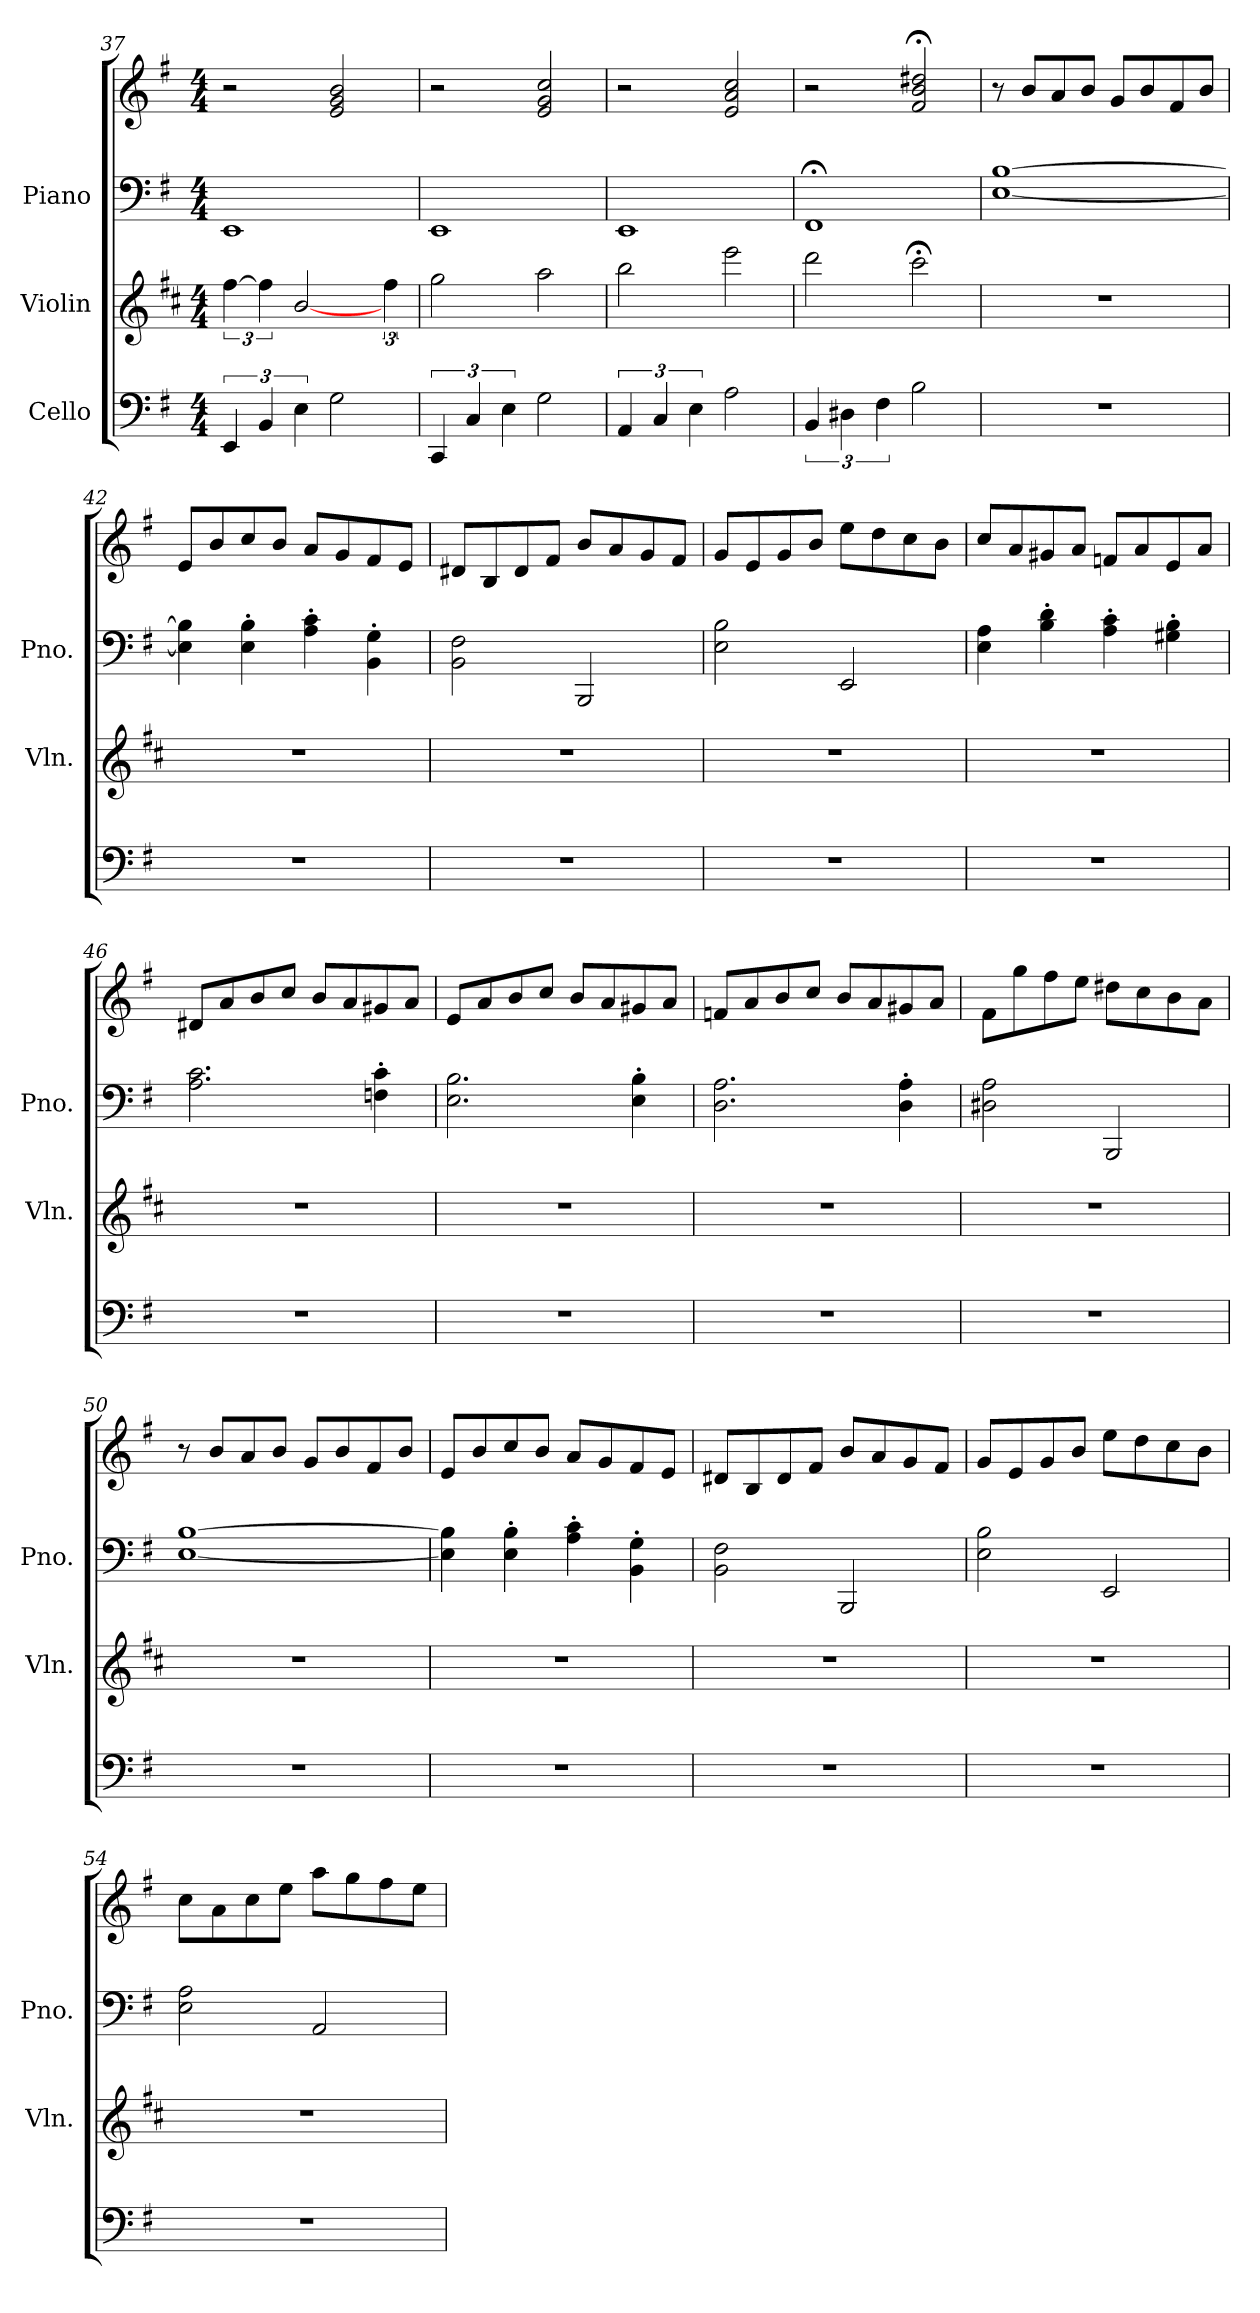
**kern	**kern	**kern	**kern
*part3	*part2	*part1	*part1
*staff4	*staff3	*staff2	*staff1
*I"Cello	*I"Violin	*I"Piano	*
*	*I'Vln.	*I'Pno.	*
*clefF4	*clefG2	*clefF4	*clefG2
*	*ITrd4c7	*	*
*k[f#]	*k[f#]	*k[f#]	*k[f#]
*e:	*e:	*e:	*e:
*M4/4	*M4/4	*M4/4	*M4/4
=37	=37	=37	=37
6EE/	[6b\	1EE	2r
6BB/	6b\]	.	.
6E\	[2e/	.	.
2G\	.	.	2e/ 2g/ 2b/
.	6b\	.	.
=38	=38	=38	=38
6CC/	2cc\	1EE	2r
6C/	.	.	.
6E\	.	.	.
2G\	2dd\	.	2e/ 2g/ 2cc/
!!LO:PB:g=z
=39	=39	=39	=39
6AA/	2ee\	1EE	2r
6C/	.	.	.
6E\	.	.	.
2A\	2aa\	.	2e/ 2a/ 2cc/
=40	=40	=40	=40
6BB/	2gg\	1FF#;<	2r
6D#X\	.	.	.
6F#\	.	.	.
2B\	2ff#;<\	.	2f#/;< 2b/;< 2dd#X/;<
=41	=41	=41	=41
1r	1r	[1E [1B	8r
.	.	.	8b/L
.	.	.	8a/
.	.	.	8b/J
.	.	.	8g/L
.	.	.	8b/
.	.	.	8f#/
.	.	.	8b/J
=42	=42	=42	=42
1r	1r	4E\] 4B\]	8e/L
.	.	.	8b/
.	.	4E\'> 4B\'>	8cc/
.	.	.	8b/J
.	.	4A\'> 4c\'>	8a/L
.	.	.	8g/
.	.	4BB\'> 4G\'>	8f#/
.	.	.	8e/J
=43	=43	=43	=43
1r	1r	2BB\ 2F#\	8d#X/L
.	.	.	8B/
.	.	.	8d#/
.	.	.	8f#/J
.	.	2BBB/	8b/L
.	.	.	8a/
.	.	.	8g/
.	.	.	8f#/J
!!LO:LB:g=z
=44	=44	=44	=44
1r	1r	2E\ 2B\	8g/L
.	.	.	8e/
.	.	.	8g/
.	.	.	8b/J
.	.	2EE/	8ee\L
.	.	.	8dd\
.	.	.	8cc\
.	.	.	8b\J
=45	=45	=45	=45
1r	1r	4E\ 4A\	8cc/L
.	.	.	8a/
.	.	4B\'> 4d\'>	8g#X/
.	.	.	8a/J
.	.	4A\'> 4c\'>	8fn/L
.	.	.	8a/
.	.	4G#X\'> 4B\'>	8e/
.	.	.	8a/J
=46	=46	=46	=46
1r	1r	2.A\ 2.c\	8d#X/L
.	.	.	8a/
.	.	.	8b/
.	.	.	8cc/J
.	.	.	8b/L
.	.	.	8a/
.	.	4Fn\'> 4c\'>	8g#X/
.	.	.	8a/J
=47	=47	=47	=47
1r	1r	2.E\ 2.B\	8e/L
.	.	.	8a/
.	.	.	8b/
.	.	.	8cc/J
.	.	.	8b/L
.	.	.	8a/
.	.	4E\'> 4B\'>	8g#X/
.	.	.	8a/J
!!LO:PB:g=z
=48	=48	=48	=48
1r	1r	2.D\ 2.A\	8fn/L
.	.	.	8a/
.	.	.	8b/
.	.	.	8cc/J
.	.	.	8b/L
.	.	.	8a/
.	.	4D\'> 4A\'>	8g#X/
.	.	.	8a/J
=49	=49	=49	=49
1r	1r	2D#X\ 2A\	8f#\L
.	.	.	8gg\
.	.	.	8ff#\
.	.	.	8ee\J
.	.	2BBB/	8dd#X\L
.	.	.	8cc\
.	.	.	8b\
.	.	.	8a\J
=50	=50	=50	=50
1r	1r	[1E [1B	8r
.	.	.	8b/L
.	.	.	8a/
.	.	.	8b/J
.	.	.	8g/L
.	.	.	8b/
.	.	.	8f#/
.	.	.	8b/J
=51	=51	=51	=51
1r	1r	4E\] 4B\]	8e/L
.	.	.	8b/
.	.	4E\'> 4B\'>	8cc/
.	.	.	8b/J
.	.	4A\'> 4c\'>	8a/L
.	.	.	8g/
.	.	4BB\'> 4G\'>	8f#/
.	.	.	8e/J
!!LO:LB:g=z
=52	=52	=52	=52
1r	1r	2BB\ 2F#\	8d#X/L
.	.	.	8B/
.	.	.	8d#/
.	.	.	8f#/J
.	.	2BBB/	8b/L
.	.	.	8a/
.	.	.	8g/
.	.	.	8f#/J
=53	=53	=53	=53
1r	1r	2E\ 2B\	8g/L
.	.	.	8e/
.	.	.	8g/
.	.	.	8b/J
.	.	2EE/	8ee\L
.	.	.	8dd\
.	.	.	8cc\
.	.	.	8b\J
=54	=54	=54	=54
1r	1r	2E\ 2A\	8cc\L
.	.	.	8a\
.	.	.	8cc\
.	.	.	8ee\J
.	.	2AA/	8aa\L
.	.	.	8gg\
.	.	.	8ff#\
.	.	.	8ee\J
=	=	=	=
*-	*-	*-	*-
